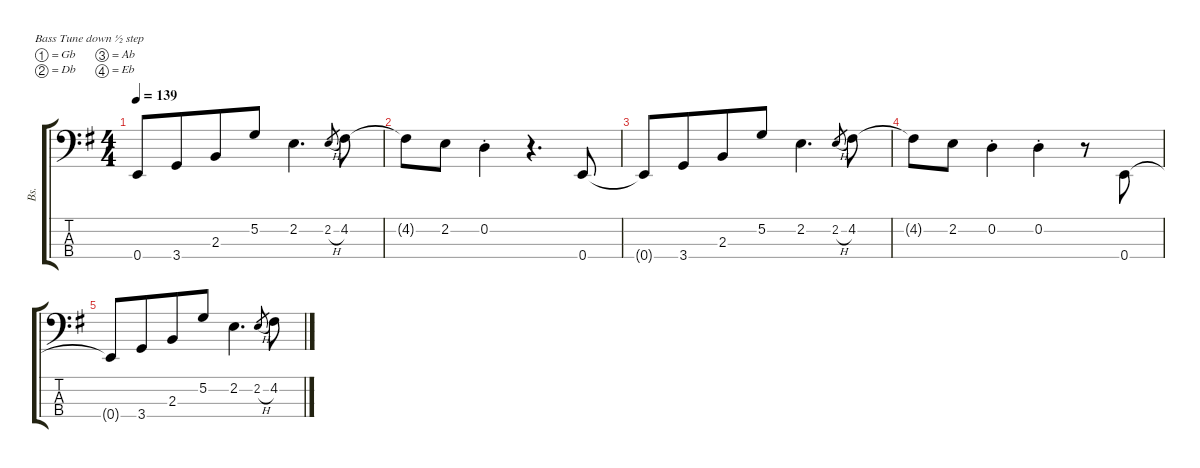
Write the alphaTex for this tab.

\defaultSystemsLayout 4
\hideDynamics
\bracketExtendMode groupsimilarinstruments
\otherSystemsTrackNameOrientation horizontal
\track ("Electric Bass" "Bs.") {defaultSystemsLayout 8 multiBarRest instrument electricbassfinger}
\staff {score tabs}
\tuning (Gb2 Db2 Ab1 Eb1)
\displaytranspose 13
\ts (4 4)
\tempo 139
\clef f4
\ks g
0.4{t acc forcenatural}.8{dy mf beam Up} 3.4{acc forcenatural}.8{beam Up beam merge} 2.3{acc forcenatural}.8{beam Up} 5.2{acc forcenatural}.8{beam Up} 2.2{acc forcenatural}.4{d beam Down} 2.2{h acc forcenatural}.8{gr beam Up} 4.2{acc #}.8{beam Down} |
4.2{t acc #}.8{beam Down} 2.2{acc forcenatural}.8{beam Down} 0.2{st acc forcenatural}.4{beam Down} r.4{d beam Down} 0.4{acc forcenatural}.8{beam Up} |
0.4{t acc forcenatural}.8{beam Up beam merge} 3.4{acc forcenatural}.8{beam Up beam merge} 2.3{acc forcenatural}.8{beam Up} 5.2{acc forcenatural}.8{beam Up} 2.2{acc forcenatural}.4{d beam Down} 2.2{h acc forcenatural}.8{gr beam Up} 4.2{acc #}.8{beam Down} |
4.2{t acc #}.8{beam Down} 2.2{acc forcenatural}.8{beam Down} 0.2{st acc forcenatural}.4{beam Down} 0.2{st acc forcenatural}.4{beam Down} r.8{beam Down} 0.4{acc forcenatural}.8{beam Up} |
0.4{t acc forcenatural}.8{beam Up} 3.4{acc forcenatural}.8{beam Up beam merge} 2.3{acc forcenatural}.8{beam Up} 5.2{acc forcenatural}.8{beam Up} 2.2{acc forcenatural}.4{d beam Down} 2.2{h acc forcenatural}.8{gr beam Up} 4.2{acc #}.8{beam Down}
